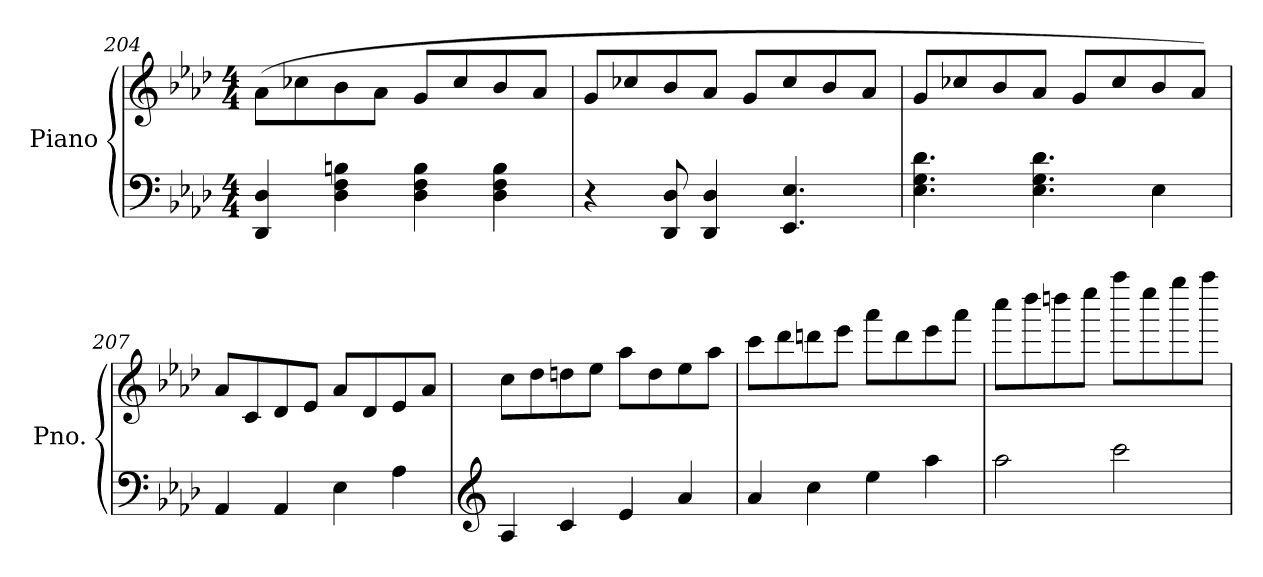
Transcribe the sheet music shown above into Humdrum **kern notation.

**kern	**kern
*part1	*part1
*staff2	*staff1
*I"Piano	*
*I'Pno.	*
*clefF4	*clefG2
*k[b-e-a-d-]	*k[b-e-a-d-]
*M4/4	*M4/4
=204	=204
4DD-/ 4D-/	(8a-\L
.	8cc-X\
4D-\ 4F\ 4Bn\	8b-\
.	8a-\J
4D-\ 4F\ 4B\	8g/L
.	8cc-/
4D-\ 4F\ 4B\	8b-/
.	8a-/J
=205	=205
4r	8g/L
.	8cc-X/
8DD-/ 8D-/	8b-/
4DD-/ 4D-/	8a-/J
.	8g/L
4.EE-/ 4.E-/	8cc-/
.	8b-/
.	8a-/J
!!LO:LB:g=z
=206	=206
4.E-\ 4.G\ 4.d-\	8g/L
.	8cc-X/
.	8b-/
4.E-\ 4.G\ 4.d-\	8a-/J
.	8g/L
.	8cc-/
4E-\	8b-/
.	8a-/J)
=207	=207
*	*MM300
4AA-/	8a-/L
.	8c/
4AA-/	8d-/
.	8e-/J
4E-\	8a-/L
.	8d-/
4A-\	8e-/
.	8a-/J
=208	=208
*clefG2	*
4A-/	8cc\L
.	8dd-\
4c/	8ddn\
.	8ee-\J
4e-/	8aa-\L
.	8dd\
4a-/	8ee-\
.	8aa-\J
=209	=209
4a-/	8ccc\L
.	8ddd-\
4cc\	8dddn\
.	8eee-\J
4ee-\	8aaa-\L
.	8ddd\
4aa-\	8eee-\
.	8aaa-\J
!!LO:LB:g=z
=210	=210
2aa-\	8cccc\L
.	8dddd-\
.	8ddddn\
.	8eeee-\J
2ccc\	8aaaa-\L
.	8eeee-\
.	8gggg\
.	8aaaa-\J
=	=
*-	*-
